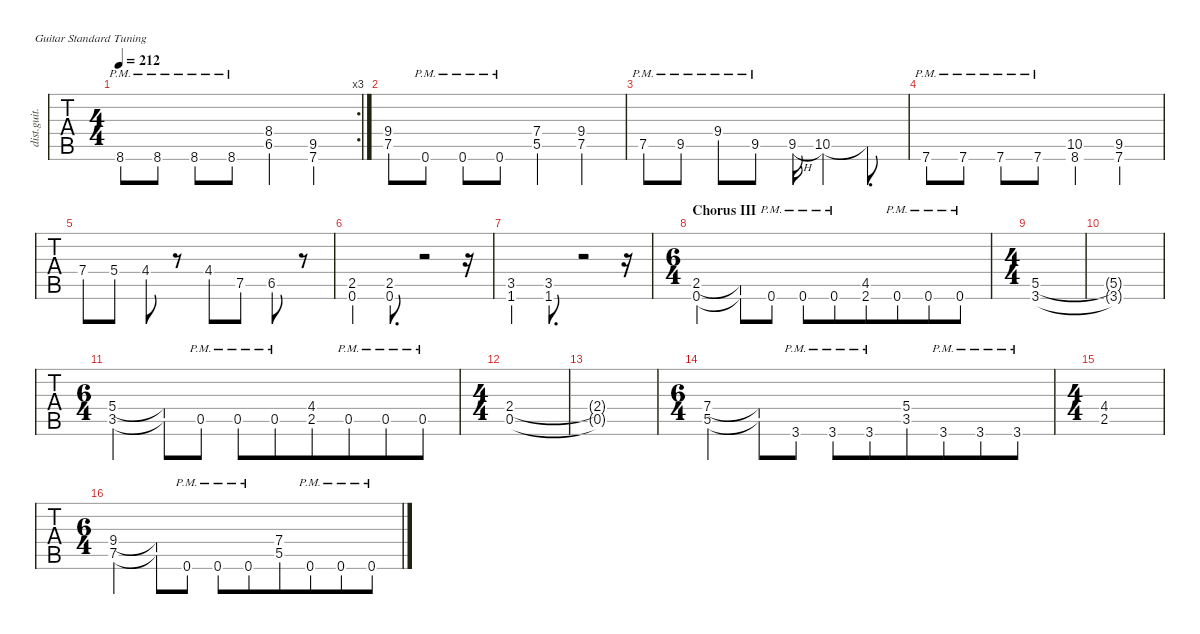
\defaultSystemsLayout 4
\hideDynamics
\bracketExtendMode nobrackets
\track ("Rhythm Guitar (Kirk)" "dist.guit.") {defaultSystemsLayout 4 multiBarRest instrument distortionguitar}
\staff {tabs}
\tuning (E4 B3 G3 D3 A2 E2)
\rc 3
\ts (4 4)
\tempo 212
\clef g2
\ks c
8.6{pm}.8{dy mf} 8.6{pm}.8 8.6{pm}.8 8.6{pm}.8 (6.5{acc #} 8.4{acc #}).4 (7.6 9.5{acc #}).4 |
\scale
0.330795 (7.5 9.4).8 0.6{pm}.8 0.6{pm}.8 0.6{pm}.8 (5.5 7.4).4 (7.5 9.4).4 |
\scale
0.330795 7.5{pm}.8 9.5{pm acc #}.8 9.4{pm}.8 9.5{pm acc #}.8 9.5{h acc #}.16 10.5.4 10.5{t}.8{d} |
\scale
0.338409 7.6{pm}.8 7.6{pm}.8 7.6{pm}.8 7.6{pm}.8 (8.6 10.5).4 (7.6 9.5{acc #}).4 |
\scale
0.193165 7.4.8 5.4.8 4.4{acc #}.8 r.8 4.4{acc #}.8 7.5.8 6.5{acc #}.8 r.8 |
\scale
0.225135 (0.6{st} 2.5{st}).4 (0.6 2.5).8{d} r.2 r.16 |
\scale
0.188838 (1.6{st} 3.5{st}).4 (1.6 3.5).8{d} r.2 r.16 |
\ts (6 4)
\beaming (8 6 6)
\section ("" "Chorus III")
\scale
0.188838 (0.6 2.5).2{dy f} (0.6{t} 2.5{t}).8 0.6{pm}.8 0.6{pm}.8 0.6{pm}.8 (2.6{acc #} 4.5{acc #}).8 0.6{pm}.8 0.6{pm}.8 0.6{pm}.8 |
\ts (4 4)
\beaming (8 2 2 2 2)
\scale
0.204022 (3.6 5.5).1 |
\scale
0.252926 (3.6{t} 5.5{t}).1 |
\ts (6 4)
\beaming (8 6 6)
\scale
0.248388 (3.5 5.4).2 (5.4{t} 3.5{t}).8 0.5{pm}.8 0.5{pm}.8 0.5{pm}.8 (2.5 4.4{acc #}).8 0.5{pm}.8 0.5{pm}.8 0.5{pm}.8 |
\ts (4 4)
\beaming (8 2 2 2 2)
\scale
0.230286 (0.5 2.4).1 |
\scale
0.2684 (2.4{t} 0.5{t}).1 |
\ts (6 4)
\beaming (8 6 6)
\scale
0.253952 (5.5 7.4).2 (7.4{t} 5.5{t}).8 3.6{pm}.8 3.6{pm}.8 3.6{pm}.8 (3.5 5.4).8 3.6{pm}.8 3.6{pm}.8 3.6{pm}.8 |
\ts (4 4)
\beaming (8 2 2 2 2)
\scale
0.257944 (2.5 4.4{acc #}).1 |
\ts (6 4)
\beaming (8 6 6)
\scale
0.234602 (7.5 9.4).2 (9.4{t} 7.5{t}).8 0.6{pm}.8 0.6{pm}.8 0.6{pm}.8 (5.5 7.4).8 0.6{pm}.8 0.6{pm}.8 0.6{pm}.8
